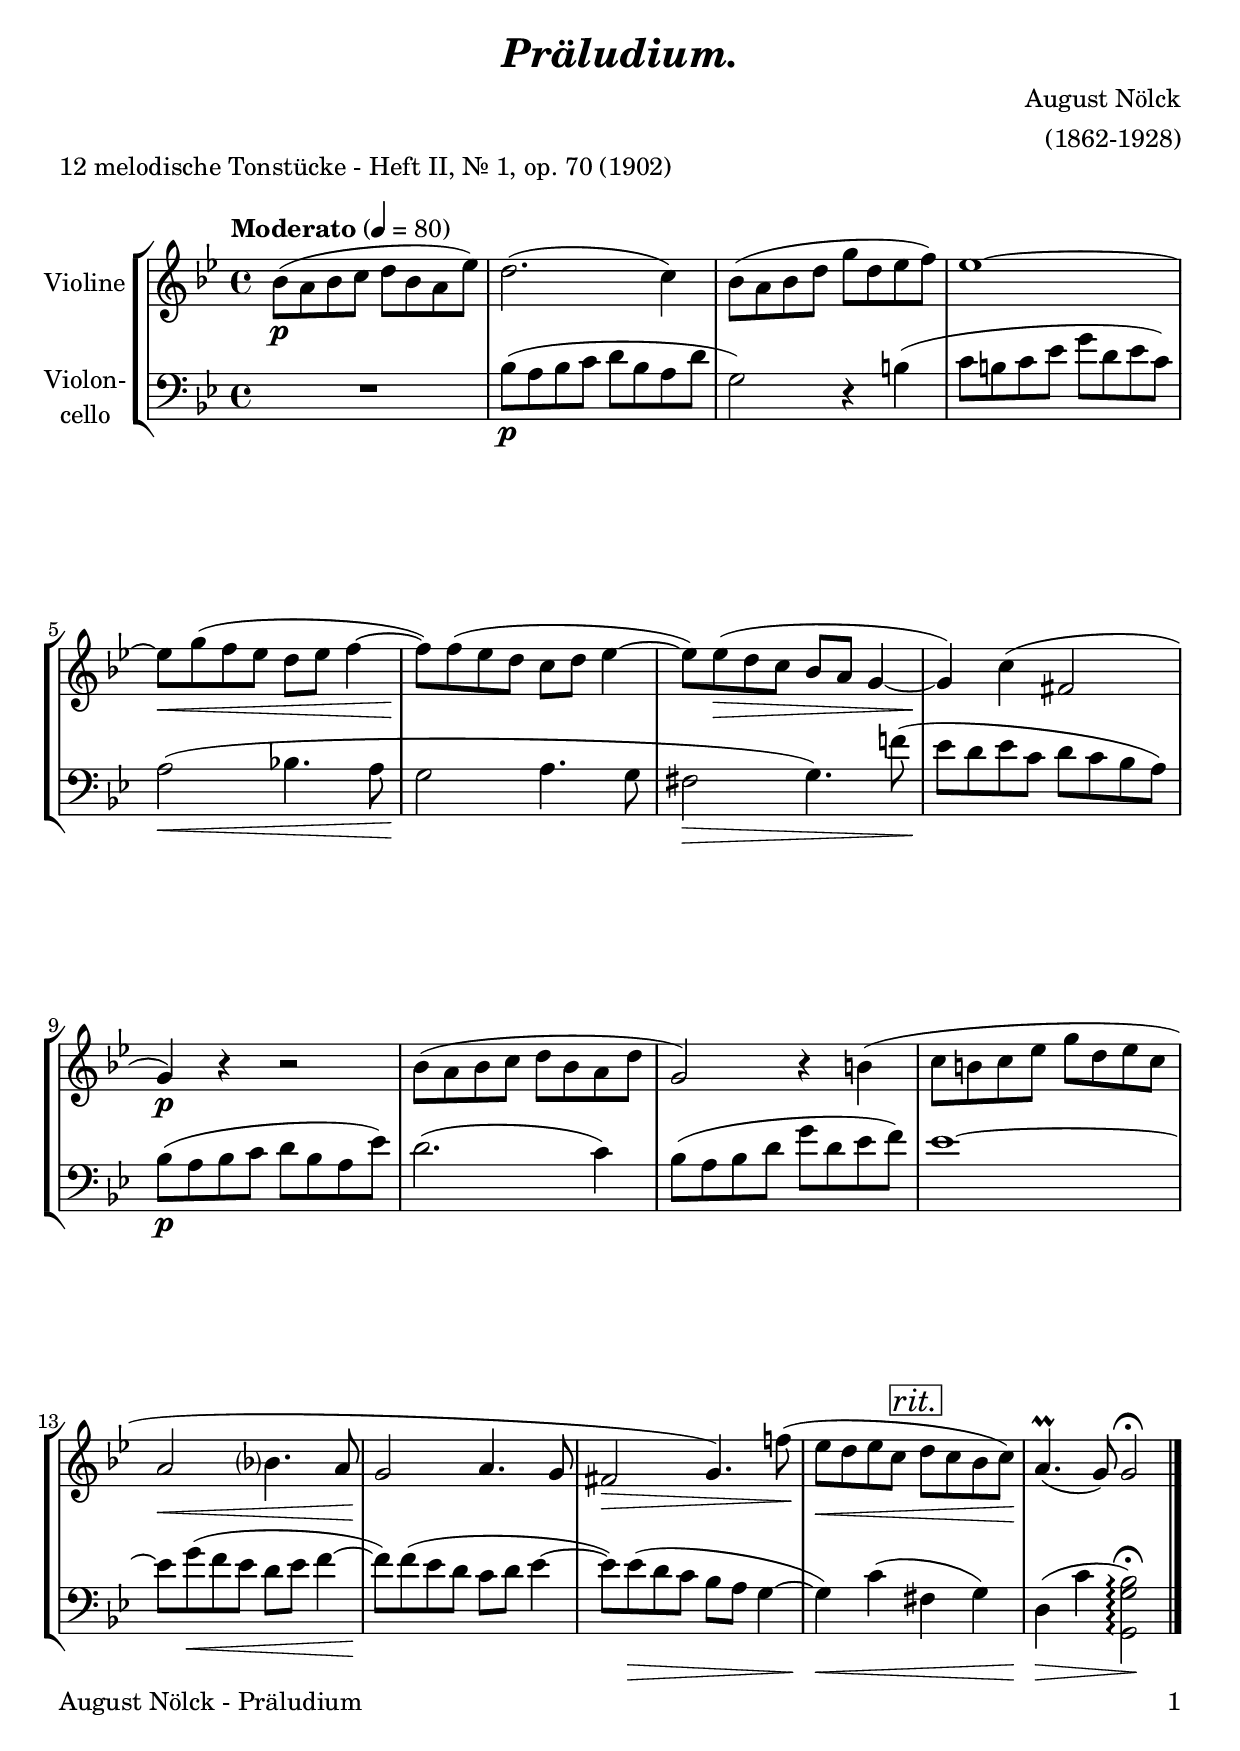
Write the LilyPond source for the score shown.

\version "2.20.2"
\include "deutsch.ly"
  
#(set-global-staff-size 22)

\header {
  title     = \markup \bold \italic "Präludium."
  composer  = "August Nölck"
  arranger  = "(1862-1928)"
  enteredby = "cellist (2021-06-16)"
  piece     = "12 melodische Tonstücke - Heft II, Nr. 1, op. 70 (1902)"
}

voiceconsts = {
  \key g \minor
  \time 4/4
  \clef "treble"
%  \numericTimeSignature
  \compressEmptyMeasures
  % Set default beaming for all staves
%  \set Timing.beamExceptions = #'()
%  \set Timing.baseMoment     = #(ly:make-moment 1 4)
%  \set Timing.beatStructure  = #'(1 1 1 1)
  \tempo "Moderato" 4=80
}

mivl = "violin"
%miba = "pizzicato strings"
miba = "cello"

apap = \mark \markup \box \italic "accel. poco a poco"
mrit = \mark \markup \box \italic "molto rit."
rit  = \mark \markup \box \italic "rit."
simi = \markup \italic "simile"

va = \relative c'' {
  \voiceconsts

  b8(\p a b c d b a es')
  d2.( c4)
  b8( a b d g d es f)

  es1~
  es8\< g( f es d es f4~
  f8)\! f( es d c d es4~
  es8) es(\> d c b a g4~

  g)\! c( fis,2
  g4)\p r r2
  b8( a b c d b a d
  g,2) r4 h(

  c8 h c es g d es c
  a2\< b?4. a8
  g2\! a4. g8

  fis2\> g4.) f'!8(\!
  es\< d es c \rit d c b c)\!
  a4.(\prall g8) g2\fermata\! \bar "|."
}

vb = \relative c' {
  \voiceconsts
  \clef "bass"

  R1
  b8(\p a b c d b a d
  g,2) r4 h(

  c8 h c es g d es c)
  a2(\< b!4. a8
  g2\! a4. g8
  fis2\> g4.) f'!8(

  es\! d es c d c b a)
  b(\p a b c d b a es')
  d2.( c4)
  b8( a b d g d es f)

  es1~
  es8 g(\< f es d es f4~
  f8)\! f( es d c d es4~

  es8) es(\> d c b a g4~
  g)\!\< c( \rit fis, g)
  d(\!\> c' <g, g' b>2\arpeggio)\fermata\! \bar "|."
}


music = \new StaffGroup <<
      \new Staff {
	\set Staff.midiInstrument = \mivl
	\set Staff.instrumentName = \markup \center-column { "Violine" }
	\transpose g g { \va }
      }

      \new Staff {
	\set Staff.midiInstrument = \miba
	\set Staff.instrumentName = \markup \center-column { "Violon-" "cello" }
	\transpose g g { \vb }
      }
>>

\book {
   \paper {
    print-page-number = ##t
    print-first-page-number = ##t
    ragged-last-bottom = ##f
    oddHeaderMarkup = \markup \null
    evenHeaderMarkup = \markup \null
    oddFooterMarkup = \markup {
      \fill-line {
        \on-the-fly #print-page-number-check-first
        "August Nölck - Präludium" \fromproperty #'page:page-number-string
      }
    }
    evenFooterMarkup = \oddFooterMarkup
  } \score {
    \music
    \layout {}
  }

  \score {
    \unfoldRepeats \music

    \midi {
      \context {
        \Score
      }
    }
  }
}